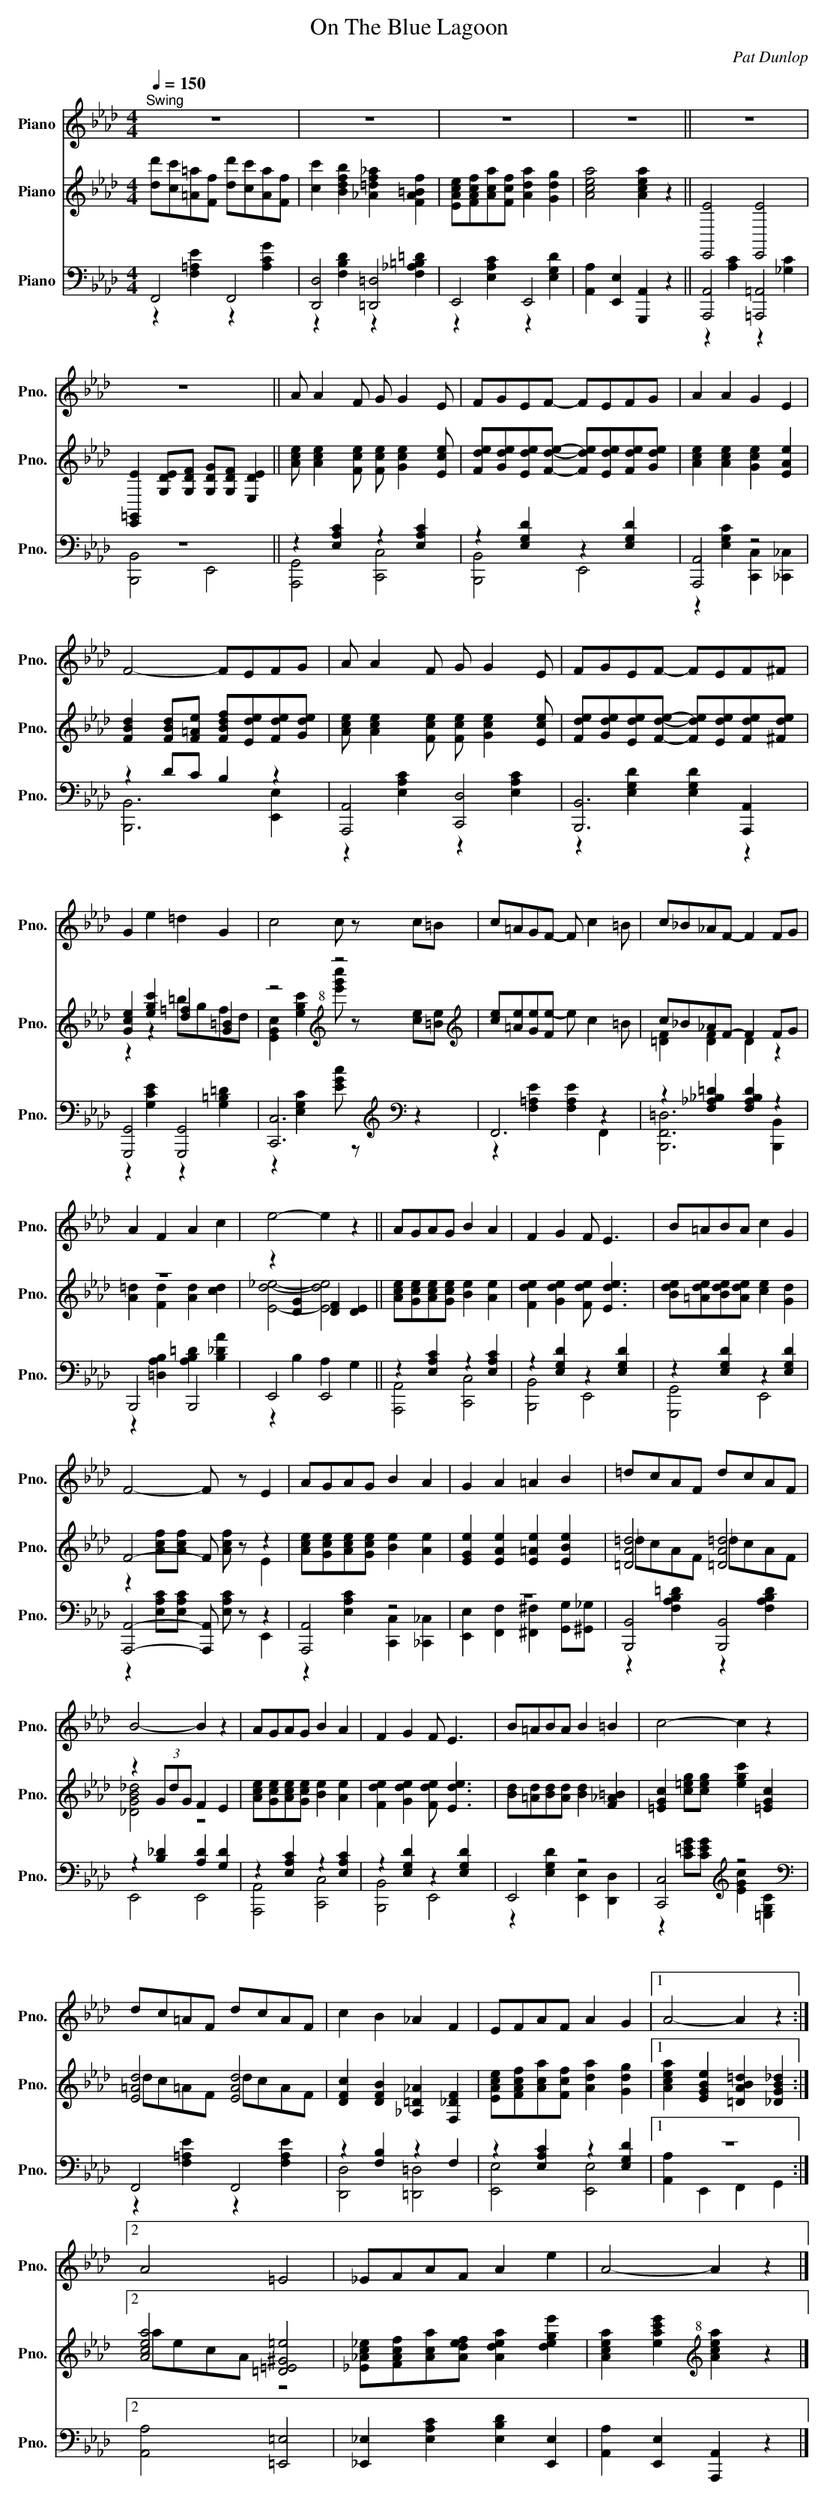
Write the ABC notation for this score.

X:1
T:On The Blue Lagoon
C:Pat Dunlop
%%score 1 ( 2 3 ) ( 4 5 )
L:1/4
Q:1/4=150
M:4/4
K:Ab
V:1 treble nm="Piano" snm="Pno."
V:2 treble nm="Piano" snm="Pno."
V:3 treble
V:4 bass nm="Piano" snm="Pno."
V:5 bass
V:1
"^Swing" z4 | z4 | z4 | z4 || z4 |$ z4 || A/ A F/ G/ G E/ | F/G/E/F/- F/E/F/G/ | A A G E |$
F2- F/E/F/G/ | A/ A F/ G/ G E/ | F/G/E/F/- F/E/F/^F/ |$ G e =d G | c2 c/ z/ c/=B/ |
c/=A/G/F/- F/ c =B/ | c/_B/_A/F/- F F/G/ |$ A F A c | e2- e z || A/G/A/G/ B A | F G F/ E3/2 |
B/=A/B/A/ c G |$ F2- F/ z/ E | A/G/A/G/ B A | G A =A B | =d/c/A/F/ d/c/A/F/ |$ B2- B z |
A/G/A/G/ B A | F G F/ E3/2 | B/=A/B/A/ B =B | c2- c z |$ d/c/=A/F/ d/c/A/F/ | c B _A F |
E/F/A/F/ A G |1 A2- A z :|2$ A2 =E2 | _E/F/A/F/ A e | A2- A z |]
V:2
[dd']/[cc']/[=A=a]/[Ff]/ [dd']/[cc']/[Aa]/[Ff]/ | [cc'] [Bdfb] [_A=df_a] [FA=Bf] |
[EAce]/[FAcf]/[Aca]/[Fcf]/ [Ada] [Gdg] | [Acea]2 [Acea] z || [E,,E]2 [E,,E]2 |$
[E,,=G,,E] [G,DE]/[G,DF]/ [G,DG]/[G,DF]/ [E,DE] || [Ace]/ [Ace] [Fce]/ [Fce]/ [Gce] [Ece]/ |
[Fde]/[Gde]/[Ede]/[Fde]/- [Fde]/[Ede]/[Fde]/[Gde]/ | [Ace] [Ace] [Gce] [EAe] |$
[FBd] [FBd]/[F=Ae]/ [FBdf]/[Ede]/[Fde]/[Gde]/ | [Ace]/ [Ace] [Fce]/ [Fce]/ [Gce] [Ece]/ |
[Fde]/[Gde]/[Ede]/[Fde]/- [Fde]/[Ede]/[Fde]/[^Fde]/ |$ [Gce] [egc'] [d=f] [G=B] |
z2[K:treble+8] z2[K:treble] | [ce]/[=Ae]/[Ge]/[Fe-]/ e/ c =B/ | c/_B/_A/F/- F F/G/ |$ z4 |
z [DG] [DF] [DE] || [Ace]/[Gce]/[Ace]/[Gce]/ [Be] [Ae] | [Fde] [Gde] [Fde]/ [Ede]3/2 |
[Bde]/[=Ade]/[Bde]/[Ade]/ [ce] [Gd] |$ F2- F/ z/ z | [Ace]/[Gce]/[Ace]/[Gce]/ [Be] [Ae] |
[EGe] [EAe] [E=Ae] [EBe] | [=DA=d]2 [=DA=d]2 |$ z (3G/d/G/ F E |
[Ace]/[Gce]/[Ace]/[Gce]/ [Be] [Ae] | [Fde] [Gde] [Fde]/ [Ede]3/2 |
[Bd]/[=Ad]/[Bd]/[Ad]/ [Bd] [F_A=B] | [=EGc] [c=eg]/[ceg]/ [egc'] [=EGc] |$ [E=Ad]2 [EAd]2 |
[DFc] [DFB] [_A,=D_A] [F,_DF] | [EAce]/[FAcf]/[Aca]/[Fcf]/ [Ada] [Gdg] |1
[Acea] [EGBe] [=DAB=d] [_DGB_d] :|2$ [Acea]2 [=D=E^G=e]2 |
[_E_Ac_e]/[FAcf]/[Aca]/[Adef]/ [Adea] [dege'] | [Acea] [eac'e'][K:treble+8] [Acea] z |]
V:3
x4 | x4 | x4 | x4 || x4 |$ x4 || x4 | x4 | x4 |$ x4 | x4 | x4 |$ z z =b/g/f/d/ |
[EGc] [egc'][K:treble+8] [e'g'c'']/[K:treble] z/ [ce]/[=Be]/ | x4 | [=DF] [DF] D z |$
[A=d] [Fd] [Ad] [cd] | [Ed_e]2- [Ede]2 || x4 | x4 | x4 |$ z [Acf]/[Acf]/ [Acf]/ z/ E | x4 | x4 |
_d/c/A/F/ _d/c/A/F/ |$ [_DGB_d]2 z2 | x4 | x4 | x4 | x4 |$ d/c/=A/F/ d/c/A/F/ | x4 | x4 |1 x4 :|2$
a/e/c/A/ z2 | x4 | x2[K:treble+8] x2 |]
V:4
F,,2 F,,2 | [D,,D,]2 [=D,,=D,]2 | E,,2 E,,2 | [A,,A,] [E,,E,] [G,,,A,,] z ||
[A,,,A,,]2 [=A,,,=A,,]2 |$ z4 || z [E,A,C] z [E,A,C] | z [E,G,D] z [E,G,D] | [A,,,A,,]2 z2 |$
z D/C/ B, z | [A,,,A,,]2 [C,,D,]2 | [B,,,B,,]3 [A,,,A,,] |$ [G,,,G,,]2 [G,,,G,,]2 |
[C,,C,]3[K:treble][K:bass] z | F,,3 z | z [F,_A,_B,=D] [F,A,B,D] z |$ B,,,2 B,,,2 | E,,2 E,,2 ||
z [E,A,C] z [E,A,C] | z [E,G,D] z [E,G,D] | z [E,G,D] z [E,G,D] |$ [A,,,A,,]2- [A,,,A,,]/ z/ z |
[A,,,A,,]2 z2 | z4 | [B,,,B,,]2 [B,,,B,,]2 |$ z [B,_D] [A,D] [G,D] | z [E,A,C] z [E,A,C] |
z [E,G,D] z [E,G,D] | E,,2 z2 | [C,,C,]2[K:treble] z2[K:bass] |$ F,,2 F,,2 | z [F,B,] z F, |
z [E,A,C] z [E,G,D] |1 z4 :|2$ [A,,A,]2 [=E,,=E,]2 | [_E,,_E,] [E,A,C] [E,B,D] [E,,E,] |
[A,,A,] [E,,E,] [A,,,A,,] z |]
V:5
z [F,=A,E] z [A,CG] | z [F,B,D] z [F,_A,=B,=D] | z [E,A,C] z [E,G,D] | x4 || z [A,C] z [_G,C] |$
[B,,,B,,]2 E,,2 || [A,,,G,,]2 [C,,C,]2 | [B,,,B,,]2 E,,2 | z [E,G,C] [C,,C,] [_C,,_C,] |$
[B,,,B,,]3 [E,,E,] | z [E,A,C] z [E,A,C] | z [E,G,D] [E,G,D] z |$ z [G,CE] z [G,=B,=D] |
z [E,G,C][K:treble] [EGc]/[K:bass] z/ z | z [F,=A,E] [F,A,E] F,, | [B,,,F,,=D,]3 [B,,,B,,] |$
z [=D,A,B,] [A,B,=D] [B,_DA] | z B, A, G, || [A,,,A,,]2 [C,,C,]2 | [B,,,B,,]2 E,,2 |
[G,,,G,,]2 E,,2 |$ z [E,A,C]/[E,A,C]/ [E,A,C]/ z/ E,, | z [E,A,C] [C,,C,] [_C,,_C,] |
[E,,E,] [F,,F,] [^F,,^F,] [G,,G,]/[^G,,_G,]/ | z [F,A,B,=D] z [F,A,B,D] |$ E,,2 E,,2 |
[A,,,A,,]2 [C,,C,]2 | [B,,,B,,]2 E,,2 | z [E,G,D] [E,,E,] [D,,D,] |
z[K:treble] [C=EG]/[CEG]/ [EGc][K:bass] [=E,G,C] |$ z [F,=A,E] z [F,A,E] | [D,,D,]2 [=D,,=D,]2 |
[E,,E,]2 [E,,E,]2 |1 [A,,A,] E,, F,, G,, :|2$ x4 | x4 | x4 |]
